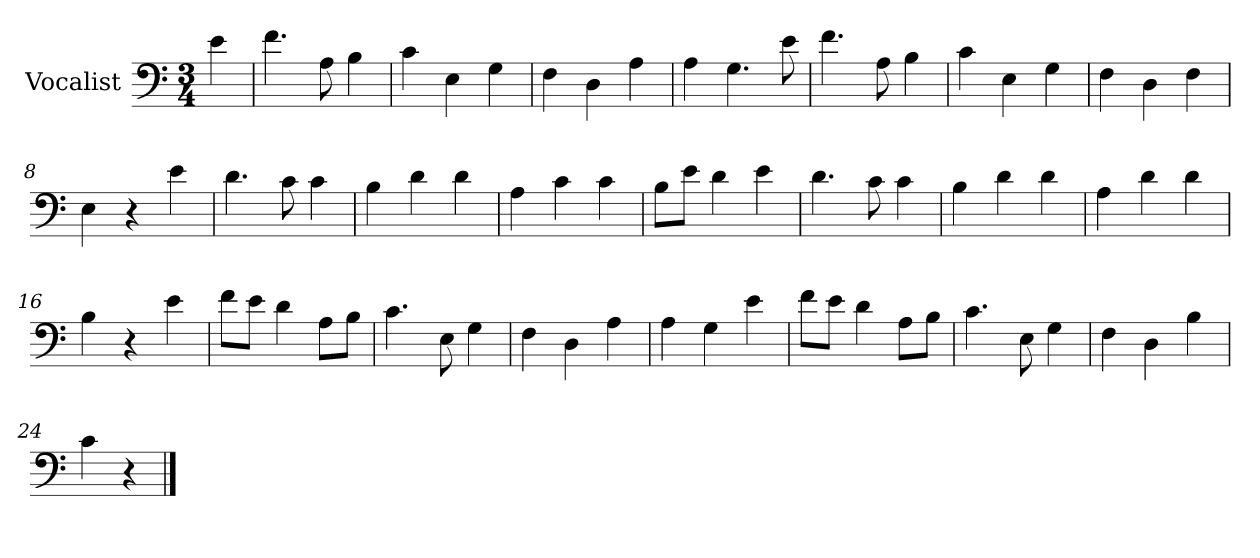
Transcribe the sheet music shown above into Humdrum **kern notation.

**kern
*part1
*staff1
*I"Vocalist
*k[]
*C:
*M3/4
=
4e
=1
4.f
8A
4B
=2
4c
4E
4G
=3
4F
4D
4A
=4
4A
4.G
8e
=5
4.f
8A
4B
=6
4c
4E
4G
=7
4F
4D
4F
=8
4E
4r
4e
=9
4.d
8c
4c
=10
4B
4d
4d
=11
4A
4c
4c
=12
8BL
8eJ
4d
4e
=13
4.d
8c
4c
=14
4B
4d
4d
=15
4A
4d
4d
=16
4B
4r
4e
=17
8fL
8eJ
4d
8AL
8BJ
=18
4.c
8E
4G
=19
4F
4D
4A
=20
4A
4G
4e
=21
8fL
8eJ
4d
8AL
8BJ
=22
4.c
8E
4G
=23
4F
4D
4B
=24
4c
4r
==
*-
